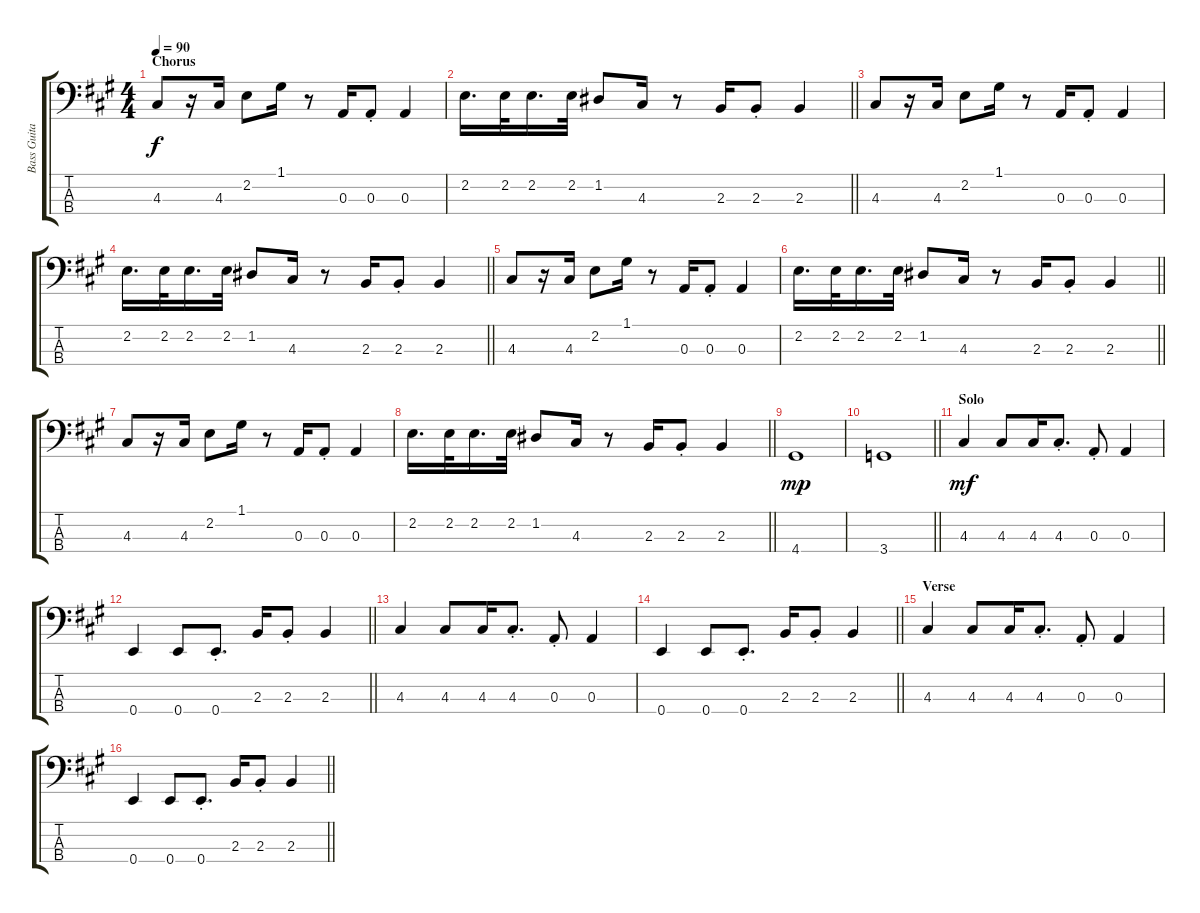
\track ("Bass Guitar" "Bass Guita") {instrument electricbassfinger}
\staff {score tabs}
\tuning (G2 D2 A1 E1) {hide}
\ts (4 4)
\section ("" "Chorus")
\tempo 90
\clef f4
\ks a
4.3.8{dy f} r.16 4.3.16 2.2.8 1.1.16 r.8 0.3.16 0.3{st}.8 0.3.4 |
\barLineRight lightlight
2.2.16{d} 2.2.32 2.2.16{d} 2.2.32 1.2.8 4.3.16 r.8 2.3.16 2.3{st}.8 2.3.4 |
4.3.8 r.16 4.3.16 2.2.8 1.1.16 r.8 0.3.16 0.3{st}.8 0.3.4 |
\barLineRight lightlight
2.2.16{d} 2.2.32 2.2.16{d} 2.2.32 1.2.8 4.3.16 r.8 2.3.16 2.3{st}.8 2.3.4 |
4.3.8 r.16 4.3.16 2.2.8 1.1.16 r.8 0.3.16 0.3{st}.8 0.3.4 |
\barLineRight lightlight
2.2.16{d} 2.2.32 2.2.16{d} 2.2.32 1.2.8 4.3.16 r.8 2.3.16 2.3{st}.8 2.3.4 |
4.3.8 r.16 4.3.16 2.2.8 1.1.16 r.8 0.3.16 0.3{st}.8 0.3.4 |
\barLineRight lightlight
2.2.16{d} 2.2.32 2.2.16{d} 2.2.32 1.2.8 4.3.16 r.8 2.3.16 2.3{st}.8 2.3.4 |
4.4.1{dy mp} |
\barLineRight lightlight
3.4.1 |
\section ("" "Solo")
4.3.4{dy mf} 4.3.8 4.3.16 4.3{st}.8{d} 0.3{st}.8 0.3.4 |
\barLineRight lightlight
0.4.4 0.4.8 0.4{st}.8{d} 2.3.16 2.3{st}.8 2.3.4 |
4.3.4 4.3.8 4.3.16 4.3{st}.8{d} 0.3{st}.8 0.3.4 |
\barLineRight lightlight
0.4.4 0.4.8 0.4{st}.8{d} 2.3.16 2.3{st}.8 2.3.4 |
\section ("" "Verse")
4.3.4 4.3.8 4.3.16 4.3{st}.8{d} 0.3{st}.8 0.3.4 |
\barLineRight lightlight
0.4.4 0.4.8 0.4{st}.8{d} 2.3.16 2.3{st}.8 2.3.4
